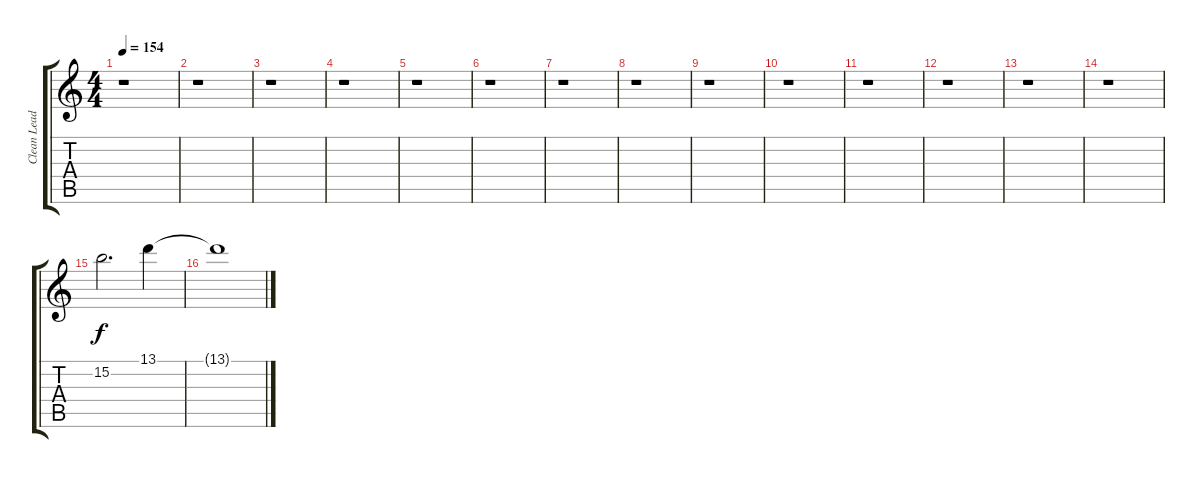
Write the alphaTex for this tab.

\track ("Clean Lead - Padge" "Clean Lead") {instrument electricguitarclean}
\staff {score tabs}
\tuning (Db4 Ab3 E3 B2 Gb2 B1) {hide}
\ts (4 4)
\tempo 154
\clef g2
\ks c
r.1{dy f} |
r.1 |
r.1 |
r.1 |
r.1 |
r.1 |
r.1 |
r.1 |
r.1 |
r.1 |
r.1 |
r.1 |
r.1 |
r.1 |
15.2.2{d} 13.1.4 |
13.1{t}.1
